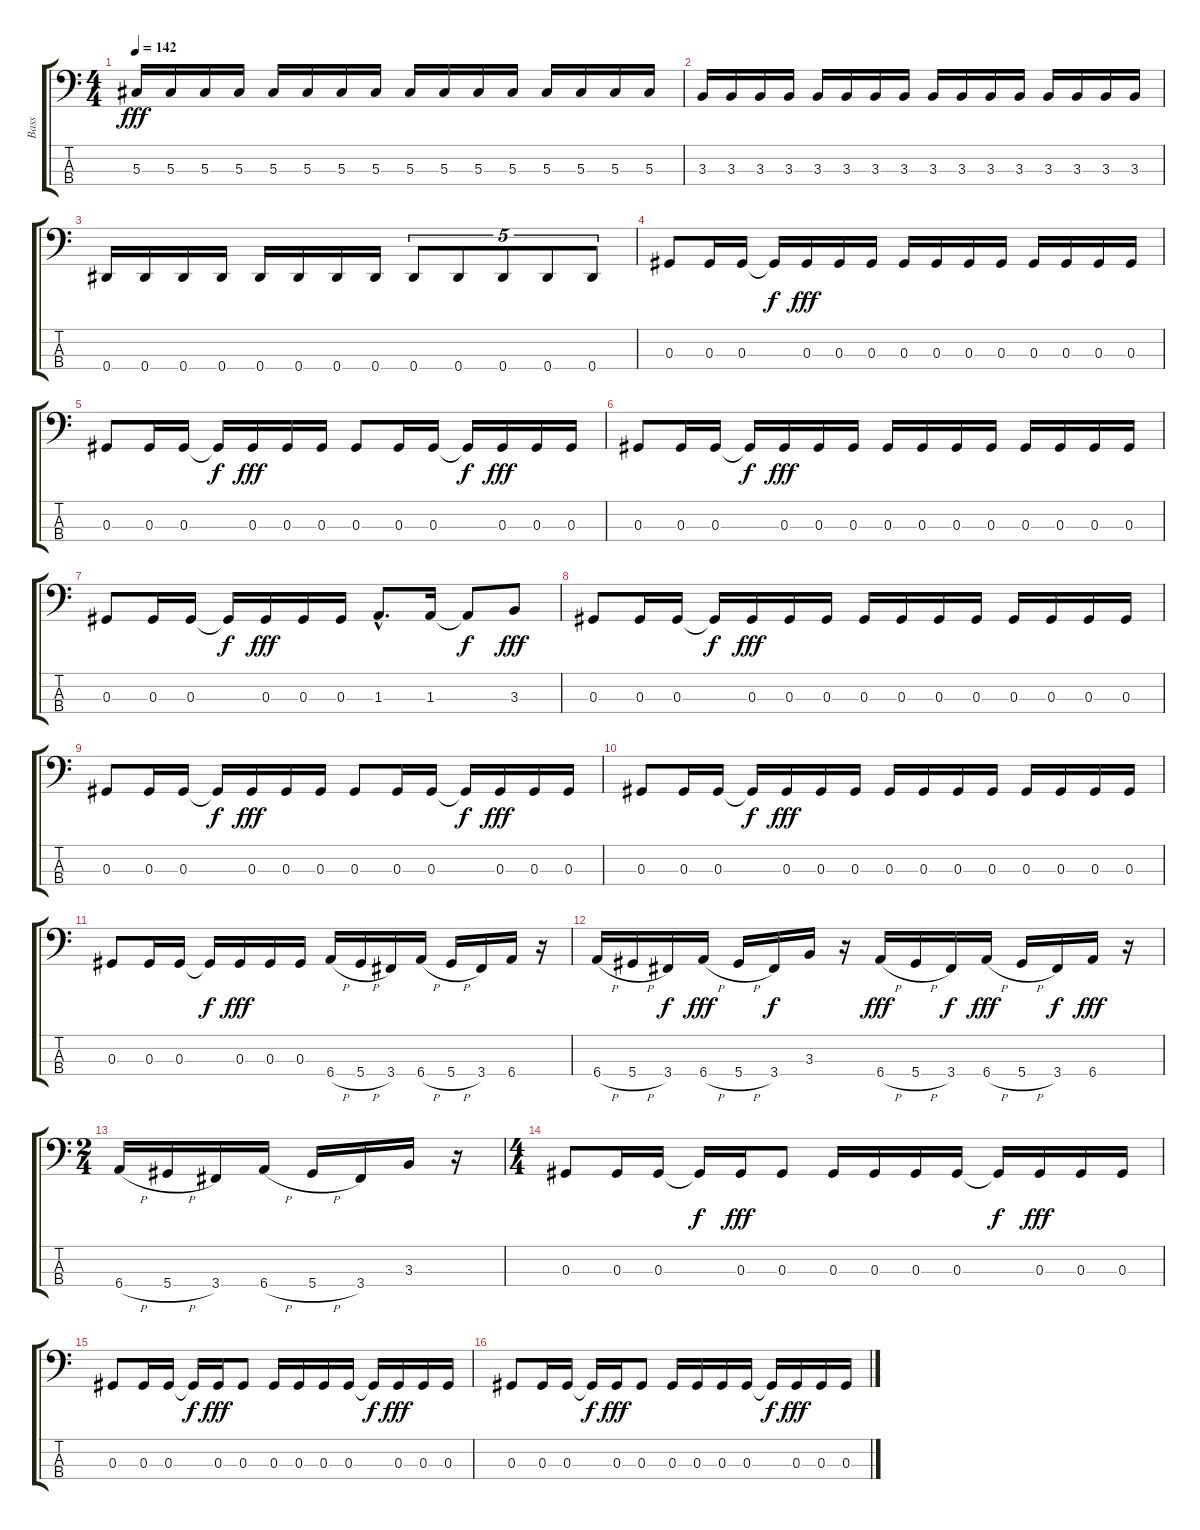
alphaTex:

\track ("Bass" "Bass") {instrument electricbassfinger}
\staff {score tabs}
\tuning (Gb2 Db2 Ab1 Eb1) {hide}
\ts (4 4)
\tempo 142
\clef f4
\ks c
5.3.16{dy fff} 5.3.16 5.3.16 5.3.16 5.3.16 5.3.16 5.3.16 5.3.16 5.3.16 5.3.16 5.3.16 5.3.16 5.3.16 5.3.16 5.3.16 5.3.16 |
3.3.16 3.3.16 3.3.16 3.3.16 3.3.16 3.3.16 3.3.16 3.3.16 3.3.16 3.3.16 3.3.16 3.3.16 3.3.16 3.3.16 3.3.16 3.3.16 |
0.4.16 0.4.16 0.4.16 0.4.16 0.4.16 0.4.16 0.4.16 0.4.16 0.4.8{tu (5 4)} 0.4.8{tu (5 4)} 0.4.8{tu (5 4)} 0.4.8{tu (5 4)} 0.4.8{tu (5 4)} |
0.3.8 0.3.16 0.3.16 0.3{t}.16{dy f} 0.3.16{dy fff} 0.3.16 0.3.16 0.3.16 0.3.16 0.3.16 0.3.16 0.3.16 0.3.16 0.3.16 0.3.16 |
0.3.8 0.3.16 0.3.16 0.3{t}.16{dy f} 0.3.16{dy fff} 0.3.16 0.3.16 0.3.8 0.3.16 0.3.16 0.3{t}.16{dy f} 0.3.16{dy fff} 0.3.16 0.3.16 |
0.3.8 0.3.16 0.3.16 0.3{t}.16{dy f} 0.3.16{dy fff} 0.3.16 0.3.16 0.3.16 0.3.16 0.3.16 0.3.16 0.3.16 0.3.16 0.3.16 0.3.16 |
0.3.8 0.3.16 0.3.16 0.3{t}.16{dy f} 0.3.16{dy fff} 0.3.16 0.3.16 1.3{hac}.8{d} 1.3.16 1.3{t}.8{dy f} 3.3.8{dy fff} |
0.3.8 0.3.16 0.3.16 0.3{t}.16{dy f} 0.3.16{dy fff} 0.3.16 0.3.16 0.3.16 0.3.16 0.3.16 0.3.16 0.3.16 0.3.16 0.3.16 0.3.16 |
0.3.8 0.3.16 0.3.16 0.3{t}.16{dy f} 0.3.16{dy fff} 0.3.16 0.3.16 0.3.8 0.3.16 0.3.16 0.3{t}.16{dy f} 0.3.16{dy fff} 0.3.16 0.3.16 |
0.3.8 0.3.16 0.3.16 0.3{t}.16{dy f} 0.3.16{dy fff} 0.3.16 0.3.16 0.3.16 0.3.16 0.3.16 0.3.16 0.3.16 0.3.16 0.3.16 0.3.16 |
0.3.8 0.3.16 0.3.16 0.3{t}.16{dy f} 0.3.16{dy fff} 0.3.16 0.3.16 6.4{h}.16 5.4{h}.16 3.4.16 6.4{h}.16 5.4{h}.16 3.4.16 6.4.16 r.16 |
6.4{h}.16 5.4{h}.16 3.4.16{dy f} 6.4{h}.16{dy fff} 5.4{h}.16 3.4.16{dy f} 3.3.16 r.16 6.4{h}.16{dy fff} 5.4{h}.16 3.4.16{dy f} 6.4{h}.16{dy fff} 5.4{h}.16 3.4.16{dy f} 6.4.16{dy fff} r.16 |
\ts (2 4)
6.4{h}.16 5.4{h}.16 3.4.16 6.4{h}.16 5.4{h}.16 3.4.16 3.3.16 r.16 |
\ts (4 4)
0.3.8 0.3.16 0.3.16 0.3{t}.16{dy f} 0.3.16{dy fff} 0.3.8 0.3.16 0.3.16 0.3.16 0.3.16 0.3{t}.16{dy f} 0.3.16{dy fff} 0.3.16 0.3.16 |
0.3.8 0.3.16 0.3.16 0.3{t}.16{dy f} 0.3.16{dy fff} 0.3.8 0.3.16 0.3.16 0.3.16 0.3.16 0.3{t}.16{dy f} 0.3.16{dy fff} 0.3.16 0.3.16 |
0.3.8 0.3.16 0.3.16 0.3{t}.16{dy f} 0.3.16{dy fff} 0.3.8 0.3.16 0.3.16 0.3.16 0.3.16 0.3{t}.16{dy f} 0.3.16{dy fff} 0.3.16 0.3.16
